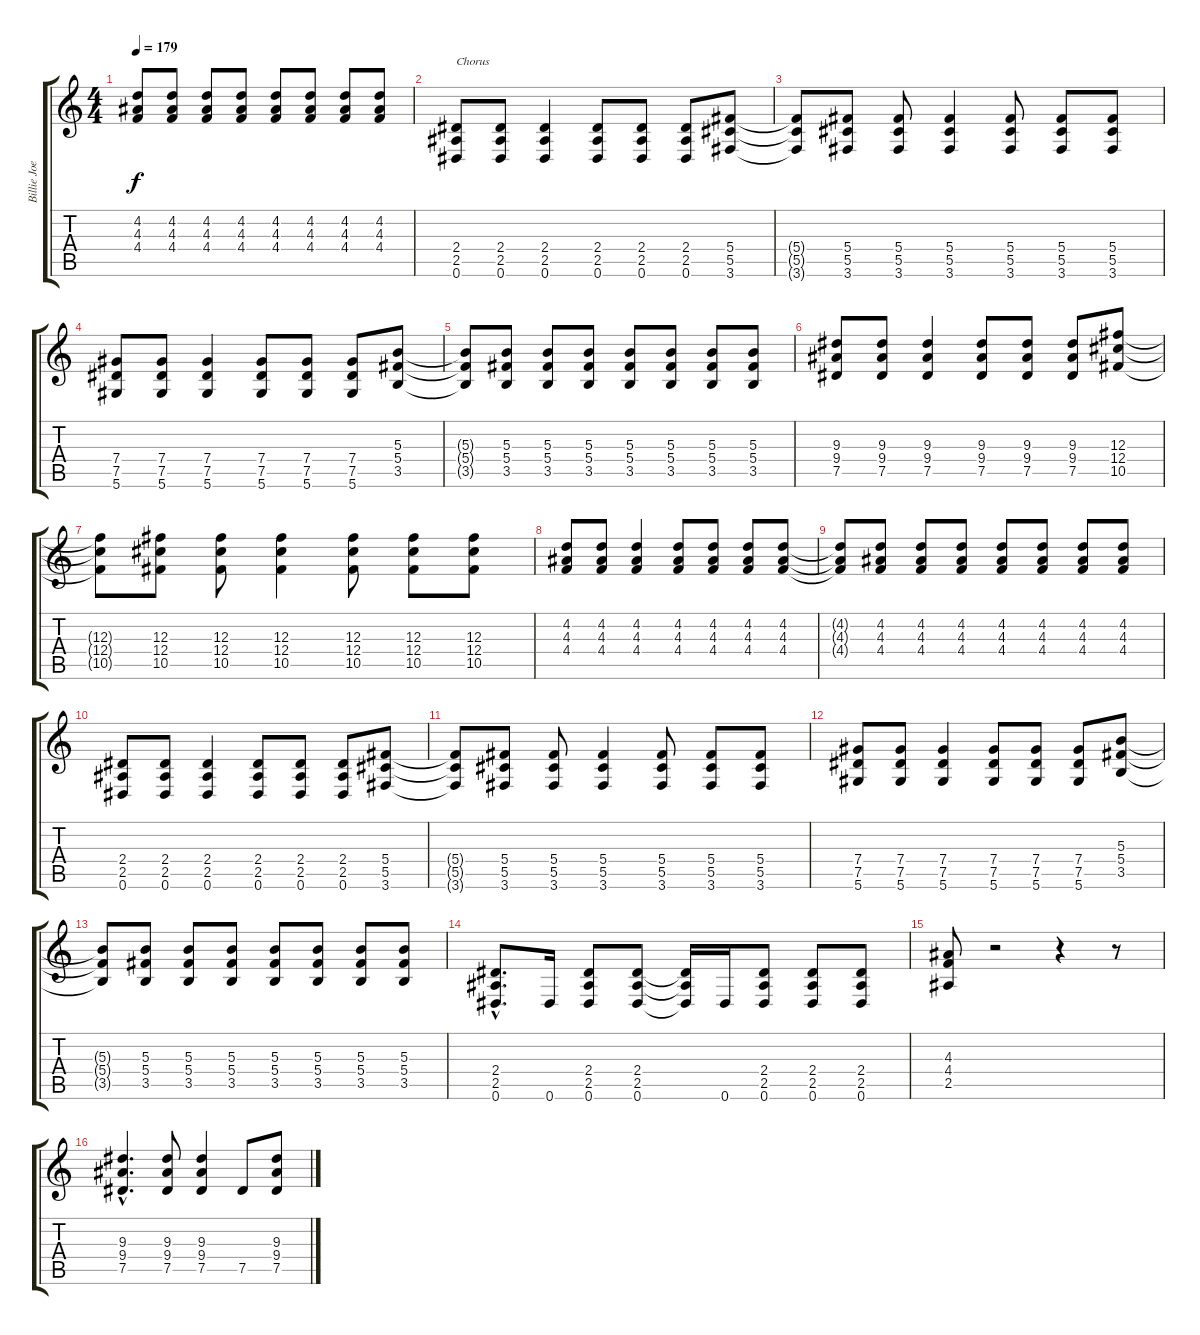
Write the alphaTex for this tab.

\track ("Billie Joe (Guitar)" "Billie Joe") {instrument distortionguitar}
\staff {score tabs}
\tuning (Eb4 Bb3 Gb3 Db3 Ab2 Eb2) {hide}
\ts (4 4)
\tempo 179
\clef g2
\ks c
(4.2 4.3 4.4).8{dy f} (4.2 4.3 4.4).8 (4.2 4.3 4.4).8 (4.2 4.3 4.4).8 (4.2 4.3 4.4).8 (4.2 4.3 4.4).8 (4.2 4.3 4.4).8 (4.2 4.3 4.4).8 |
(2.4 2.5 0.6).8{txt "Chorus"} (2.4 2.5 0.6).8 (2.4 2.5 0.6).4 (2.4 2.5 0.6).8 (2.4 2.5 0.6).8 (2.4 2.5 0.6).8 (5.4 5.5 3.6).8 |
(5.4{t} 5.5{t} 3.6{t}).8 (5.4 5.5 3.6).8 (5.4 5.5 3.6).8 (5.4 5.5 3.6).4 (5.4 5.5 3.6).8 (5.4 5.5 3.6).8 (5.4 5.5 3.6).8 |
(7.4 7.5 5.6).8 (7.4 7.5 5.6).8 (7.4 7.5 5.6).4 (7.4 7.5 5.6).8 (7.4 7.5 5.6).8 (7.4 7.5 5.6).8 (5.3 5.4 3.5).8 |
(5.3{t} 5.4{t} 3.5{t}).8 (5.3 5.4 3.5).8 (5.3 5.4 3.5).8 (5.3 5.4 3.5).8 (5.3 5.4 3.5).8 (5.3 5.4 3.5).8 (5.3 5.4 3.5).8 (5.3 5.4 3.5).8 |
(9.3 9.4 7.5).8 (9.3 9.4 7.5).8 (9.3 9.4 7.5).4 (9.3 9.4 7.5).8 (9.3 9.4 7.5).8 (9.3 9.4 7.5).8 (12.3 12.4 10.5).8 |
(12.3{t} 12.4{t} 10.5{t}).8 (12.3 12.4 10.5).8 (12.3 12.4 10.5).8 (12.3 12.4 10.5).4 (12.3 12.4 10.5).8 (12.3 12.4 10.5).8 (12.3 12.4 10.5).8 |
(4.2 4.3 4.4).8 (4.2 4.3 4.4).8 (4.2 4.3 4.4).4 (4.2 4.3 4.4).8 (4.2 4.3 4.4).8 (4.2 4.3 4.4).8 (4.2 4.3 4.4).8 |
(4.2{t} 4.3{t} 4.4{t}).8 (4.2 4.3 4.4).8 (4.2 4.3 4.4).8 (4.2 4.3 4.4).8 (4.2 4.3 4.4).8 (4.2 4.3 4.4).8 (4.2 4.3 4.4).8 (4.2 4.3 4.4).8 |
(2.4 2.5 0.6).8 (2.4 2.5 0.6).8 (2.4 2.5 0.6).4 (2.4 2.5 0.6).8 (2.4 2.5 0.6).8 (2.4 2.5 0.6).8 (5.4 5.5 3.6).8 |
(5.4{t} 5.5{t} 3.6{t}).8 (5.4 5.5 3.6).8 (5.4 5.5 3.6).8 (5.4 5.5 3.6).4 (5.4 5.5 3.6).8 (5.4 5.5 3.6).8 (5.4 5.5 3.6).8 |
(7.4 7.5 5.6).8 (7.4 7.5 5.6).8 (7.4 7.5 5.6).4 (7.4 7.5 5.6).8 (7.4 7.5 5.6).8 (7.4 7.5 5.6).8 (5.3 5.4 3.5).8 |
(5.3{t} 5.4{t} 3.5{t}).8 (5.3 5.4 3.5).8 (5.3 5.4 3.5).8 (5.3 5.4 3.5).8 (5.3 5.4 3.5).8 (5.3 5.4 3.5).8 (5.3 5.4 3.5).8 (5.3 5.4 3.5).8 |
(2.4{hac} 2.5{hac} 0.6{hac}).8{d} 0.6.16 (2.4 2.5 0.6).8 (2.4 2.5 0.6).8 (2.4{t} 2.5{t} 0.6{t}).16 0.6.16 (2.4 2.5 0.6).8 (2.4 2.5 0.6).8 (2.4 2.5 0.6).8 |
(4.3 4.4 2.5).8 r.2 r.4 r.8 |
(9.3{hac} 9.4{hac} 7.5{hac}).4{d} (9.3 9.4 7.5).8 (9.3 9.4 7.5).4 7.5.8 (9.3 9.4 7.5).8
